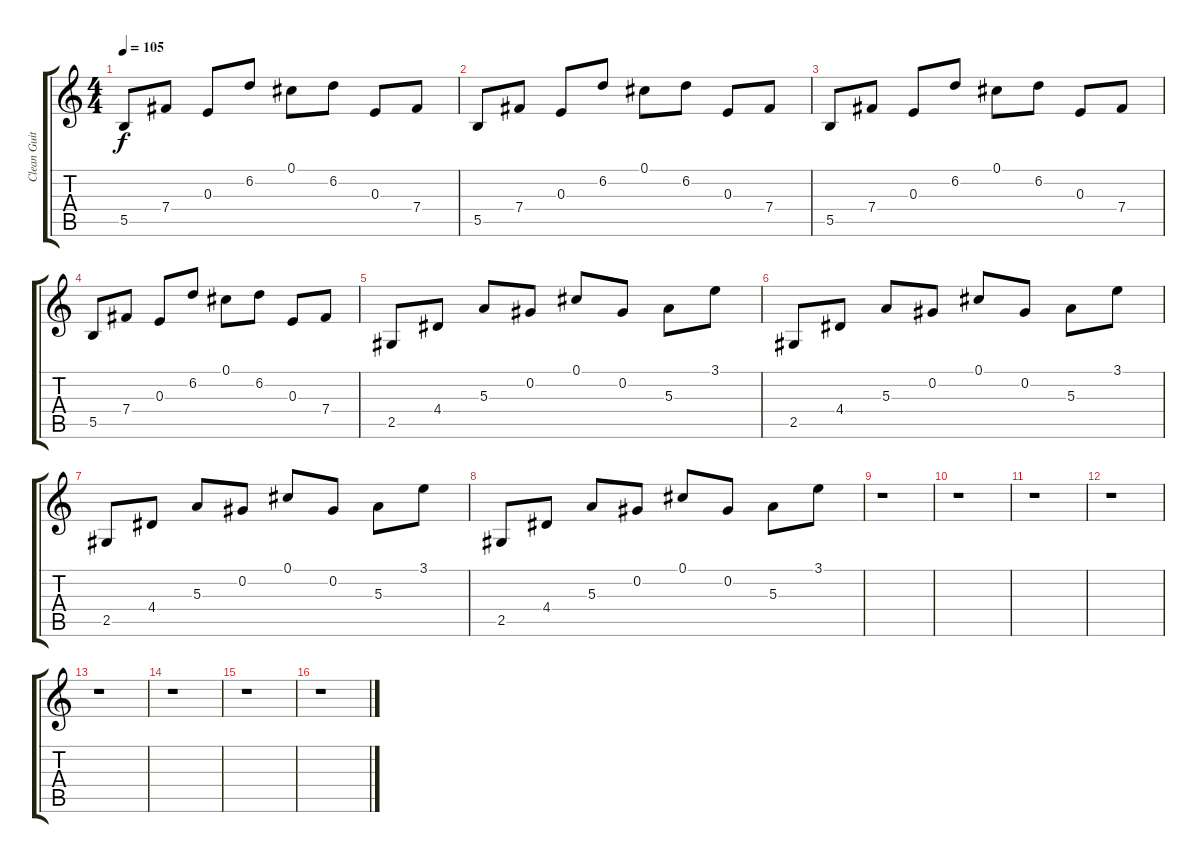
\track ("Clean Guitar" "Clean Guit") {instrument electricguitarclean}
\staff {score tabs}
\tuning (Db4 Ab3 E3 B2 Gb2 B1) {hide}
\ts (4 4)
\tempo 105
\clef g2
\ks c
5.5.8{dy f} 7.4.8 0.3.8 6.2.8 0.1.8 6.2.8 0.3.8 7.4.8 |
5.5.8 7.4.8 0.3.8 6.2.8 0.1.8 6.2.8 0.3.8 7.4.8 |
5.5.8 7.4.8 0.3.8 6.2.8 0.1.8 6.2.8 0.3.8 7.4.8 |
5.5.8 7.4.8 0.3.8 6.2.8 0.1.8 6.2.8 0.3.8 7.4.8 |
2.5.8 4.4.8 5.3.8 0.2.8 0.1.8 0.2.8 5.3.8 3.1.8 |
2.5.8 4.4.8 5.3.8 0.2.8 0.1.8 0.2.8 5.3.8 3.1.8 |
2.5.8 4.4.8 5.3.8 0.2.8 0.1.8 0.2.8 5.3.8 3.1.8 |
2.5.8 4.4.8 5.3.8 0.2.8 0.1.8 0.2.8 5.3.8 3.1.8 |
r.1 |
r.1 |
r.1 |
r.1 |
r.1 |
r.1 |
r.1 |
r.1
